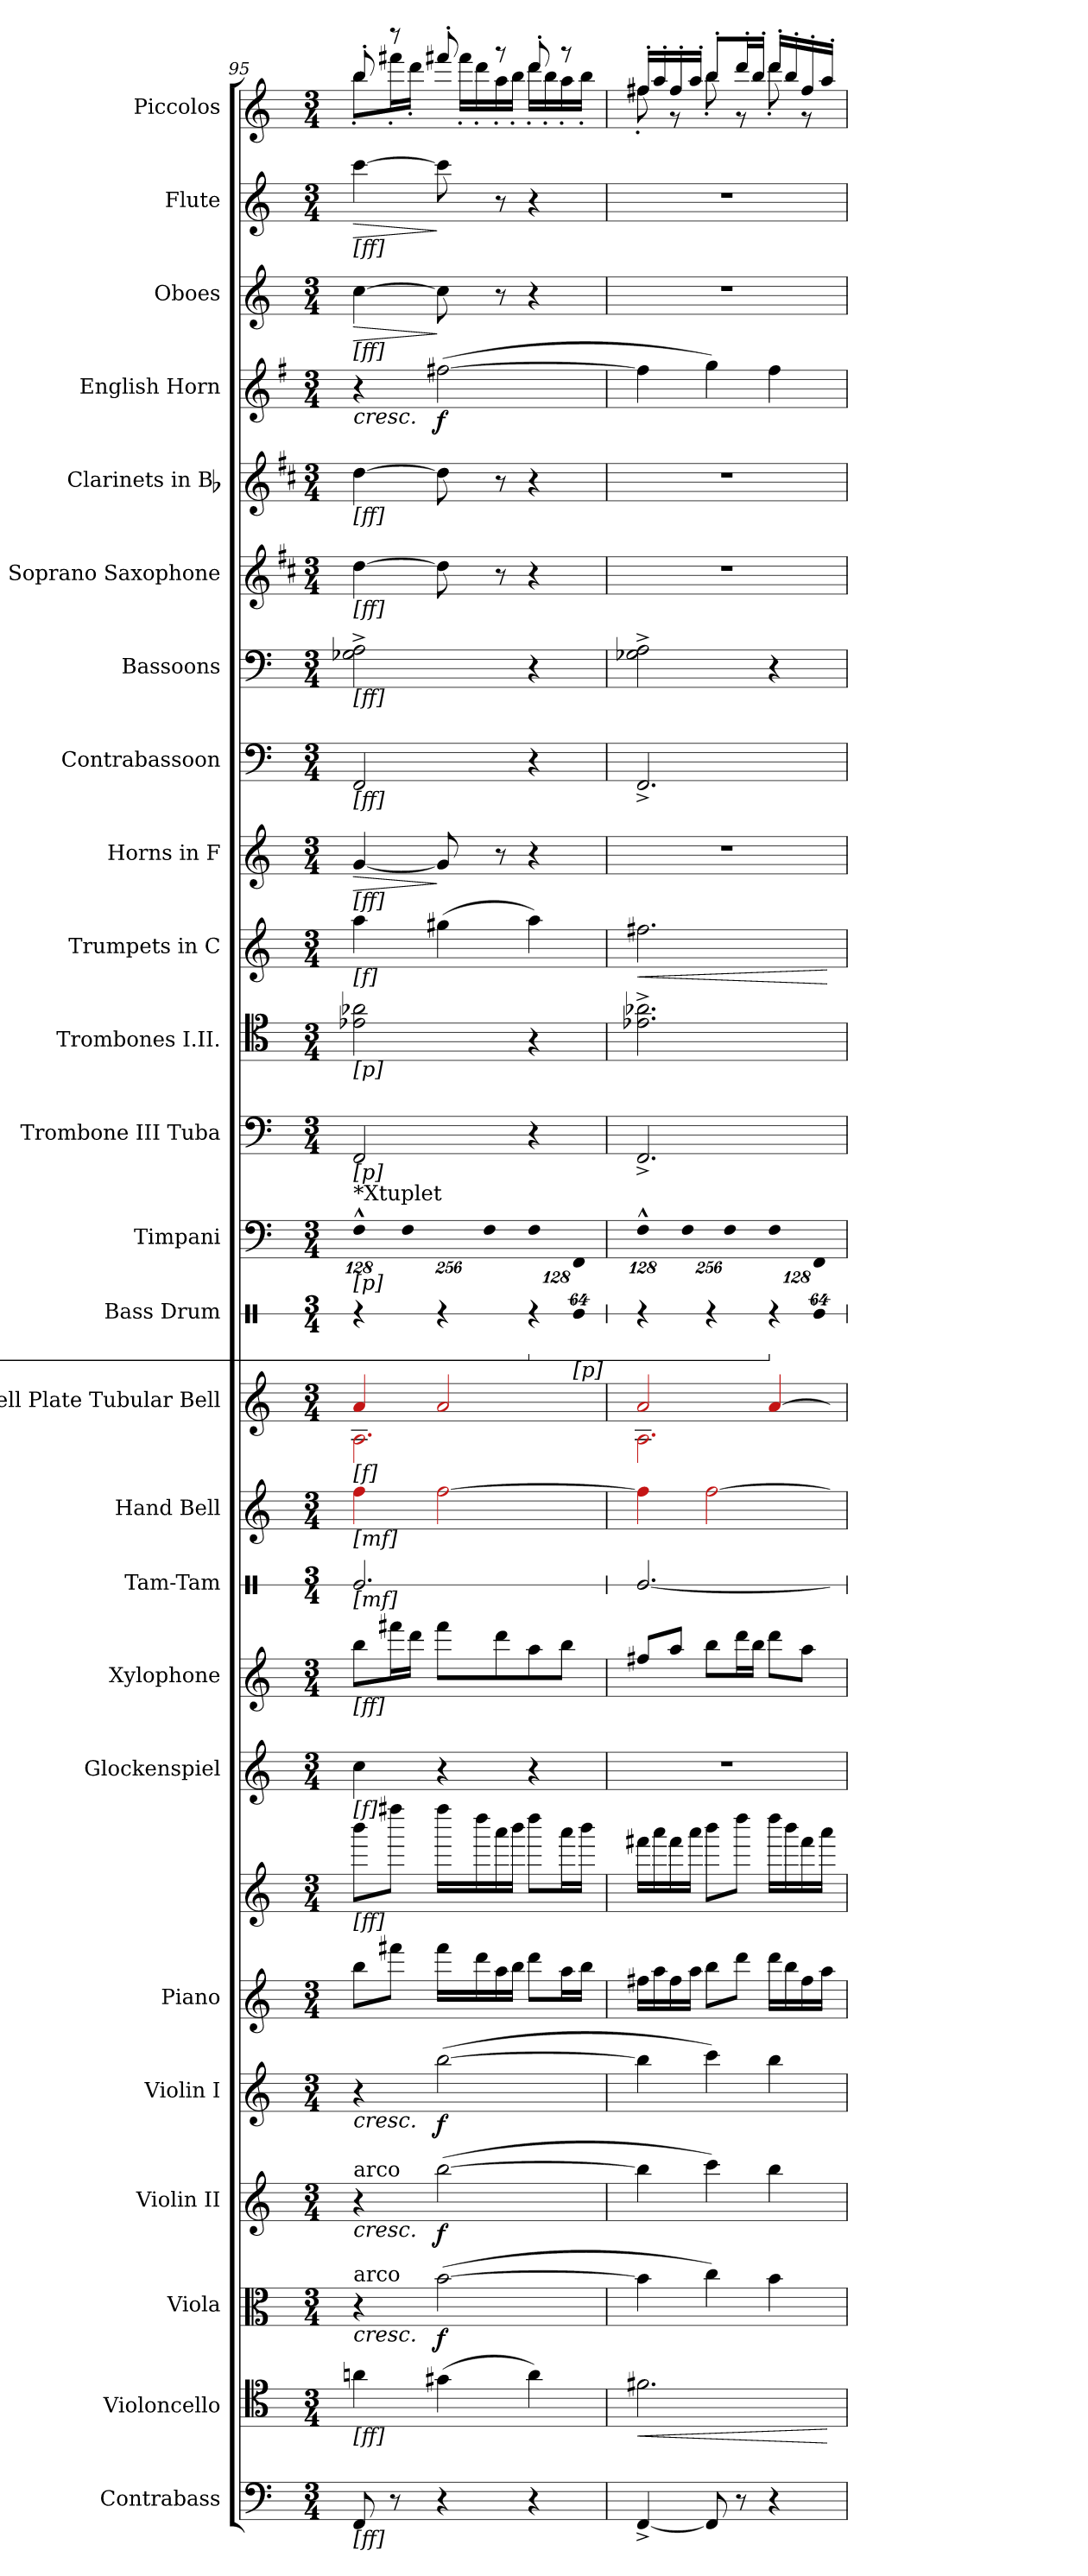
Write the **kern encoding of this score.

**kern	**kern	**dynam	**kern	**dynam	**kern	**dynam	**kern	**dynam	**kern	**kern	**kern	**kern	**kern	**kern	**kern	**kern	**kern	**kern	**kern	**kern	**dynam	**kern	**dynam	**kern	**kern	**kern	**kern	**kern	**dynam	**kern	**dynam	**kern	**dynam	**kern
*part25	*part24	*part24	*part23	*part23	*part22	*part22	*part21	*part21	*part20	*part20	*part19	*part18	*part17	*part16	*part15	*part14	*part13	*part12	*part11	*part10	*part10	*part9	*part9	*part8	*part7	*part6	*part5	*part4	*part4	*part3	*part3	*part2	*part2	*part1
*staff26	*staff25	*staff25	*staff24	*staff24	*staff23	*staff23	*staff22	*staff22	*staff21	*staff20	*staff19	*staff18	*staff17	*staff16	*staff15	*staff14	*staff13	*staff12	*staff11	*staff10	*staff10	*staff9	*staff9	*staff8	*staff7	*staff6	*staff5	*staff4	*staff4	*staff3	*staff3	*staff2	*staff2	*staff1
*I"Contrabass	*I"Violoncello	*	*I"Viola	*	*I"Violin II	*	*I"Violin I	*	*I"Piano	*	*I"Glockenspiel	*I"Xylophone	*I"Tam-Tam	*I"Hand Bell	*I"Bell Plate Tubular Bell	*I"Bass Drum	*I"Timpani	*I"Trombone III Tuba	*I"Trombones I.II.	*I"Trumpets in C	*	*I"Horns in F	*	*I"Contrabassoon	*I"Bassoons	*I"Soprano Saxophone	*I"Clarinets in Bb	*I"English Horn	*	*I"Oboes	*	*I"Flute	*	*I"Piccolos
*I'Cb.	*I'Vc.	*	*I'Vla.	*	*I'Vln. II	*	*I'Vln. I	*	*I'Pno.	*	*I'Glock.	*I'Xyl.	*	*	*	*I'B. D.	*I'Timp.	*I'Tbn.	*I'Tbn.	*	*	*I'Hn.	*	*I'Cbsn.	*I'Bsn.	*I'Sop. Sax.	*I'Cl.	*	*	*I'Ob.	*	*I'Fl.	*	*I'Picc.
!!LO:PB:g=z
*	*	*	*	*	*	*	*	*	*	*	*	*	*stria1	*	*	*stria1	*	*	*	*	*	*	*	*	*	*	*	*	*	*	*	*	*	*
*clefF4	*clefC4	*	*clefC3	*	*clefG2	*	*clefG2	*	*clefG2	*clefG2	*clefG2	*clefG2	*clefX	*clefG2	*clefG2	*clefX	*clefF4	*clefF4	*clefC4	*clefG2	*	*clefG2	*	*clefF4	*clefF4	*clefG2	*clefG2	*clefG2	*	*clefG2	*	*clefG2	*	*clefG2
*ITrd7c12	*	*	*	*	*	*	*	*	*	*	*ITrd-14c-24	*ITrd-7c-12	*	*	*	*	*	*	*	*	*	*ITrd4c7	*	*ITrd7c12	*	*ITrd1c2	*ITrd1c2	*ITrd4c7	*	*	*	*	*	*ITrd-7c-12
*k[]	*k[]	*	*k[]	*	*k[]	*	*k[]	*	*k[]	*k[]	*k[]	*k[]	*k[]	*k[]	*k[]	*k[]	*k[]	*k[]	*k[]	*k[]	*	*k[b-]	*	*k[]	*k[]	*k[]	*k[]	*k[]	*	*k[]	*	*k[]	*	*k[]
*M3/4	*M3/4	*	*M3/4	*	*M3/4	*	*M3/4	*	*M3/4	*M3/4	*M3/4	*M3/4	*M3/4	*M3/4	*M3/4	*M3/4	*M3/4	*M3/4	*M3/4	*M3/4	*	*M3/4	*	*M3/4	*M3/4	*M3/4	*M3/4	*M3/4	*	*M3/4	*	*M3/4	*	*M3/4
*MM120	*MM120	*	*MM120	*	*MM120	*	*MM120	*	*MM120	*MM120	*MM120	*MM120	*MM120	*MM120	*MM120	*MM120	*MM120	*MM120	*MM120	*MM120	*	*MM120	*	*MM120	*MM120	*MM120	*MM120	*MM120	*	*MM120	*	*MM120	*	*MM120
=95	=95	=95	=95	=95	=95	=95	=95	=95	=95	=95	=95	=95	=95	=95	=95	=95	=95	=95	=95	=95	=95	=95	=95	=95	=95	=95	=95	=95	=95	=95	=95	=95	=95	=95
!	!	!	!	!LO:HP:b	!	!	!	!	!	!	!	!	!	!	!	!	!	!	!	!	!	!	!	!	!	!	!	!	!	!	!	!	!	!
!	!	!	!	!LO:HP:n=1:b	!	!LO:HP:b	!	!	!	!	!	!	!	!	!	!	!	!	!	!	!	!	!	!	!	!	!	!	!	!	!	!	!	!
!	!	!	!	!	!	!LO:HP:n=1:b	!	!LO:HP:b	!	!	!	!	!	!	!	!	!	!	!	!	!	!	!	!	!	!	!	!	!	!	!	!	!	!
!	!	!	!	!	!	!	!	!LO:HP:n=1:b	!	!	!	!	!	!	!	!	!	!	!	!	!	!	!	!	!	!	!	!	!	!	!	!	!	!
*	*	*	*	*	*	*	*	*	*	*	*	*	*	*	*^	*	*	*	*	*	*	*	*	*	*	*	*	*	*	*	*	*	*	*
*	*	*	*	*	*	*	*	*	*	*	*	*	*	*	*	*	*	*Xbrackettup	*	*	*	*	*	*	*	*	*	*	*	*	*	*	*	*	*
!	!	!	!	!	!	!	!	!	!	!	!	!	!	!	!	!	!	!	!	!	!	!	!	!	!	!	!	!	!	!	!	!	!	!	!LO:TX:b:t=[ff]
!	!	!	!	!	!	!	!	!	!	!	!	!	!	!	!	!	!	!	!	!	!	!	!	!	!	!	!	!	!	!	!	!	!LO:TX:b:t=[ff]	!	!
!	!	!	!	!	!	!	!	!	!	!	!	!	!	!	!	!	!	!	!	!	!	!	!	!	!	!	!	!	!	!	!LO:TX:b:t=[ff]	!	!	!	!
!	!	!	!	!	!	!	!	!	!	!	!	!	!	!	!	!	!	!	!	!	!	!	!	!	!	!	!	!LO:TX:b:t=[ff]	!	!	!	!	!	!	!
!	!	!	!	!	!	!	!	!	!	!	!	!	!	!	!	!	!	!	!	!	!	!	!	!	!	!	!LO:TX:b:t=[ff]	!	!	!	!	!	!	!	!
!	!	!	!	!	!	!	!	!	!	!	!	!	!	!	!	!	!	!	!	!	!	!	!	!	!	!LO:TX:b:t=[ff]	!	!	!	!	!	!	!	!	!
!	!	!	!	!	!	!	!	!	!	!	!	!	!	!	!	!	!	!	!	!	!	!	!	!	!LO:TX:b:t=[ff]	!	!	!	!	!	!	!	!	!	!
!	!	!	!	!	!	!	!	!	!	!	!	!	!	!	!	!	!	!	!	!	!	!	!LO:TX:b:t=[ff]	!	!	!	!	!	!	!	!	!	!	!	!
!	!	!	!	!	!	!	!	!	!	!	!	!	!	!	!	!	!	!	!	!	!LO:TX:b:t=[f]	!	!	!	!	!	!	!	!	!	!	!	!	!	!
!	!	!	!	!	!	!	!	!	!	!	!	!	!	!	!	!	!	!	!	!LO:TX:b:t=[p]	!	!	!	!	!	!	!	!	!	!	!	!	!	!	!
!	!	!	!	!	!	!	!	!	!	!	!	!	!	!	!	!	!	!	!LO:TX:b:t=[p]	!	!	!	!	!	!	!	!	!	!	!	!	!	!	!	!
!	!	!	!	!	!	!	!	!	!	!	!	!	!	!	!	!	!	!LO:TX:a:t=*Xtuplet	!	!	!	!	!	!	!	!	!	!	!	!	!	!	!	!	!
!	!	!	!	!	!	!	!	!	!	!	!	!	!	!	!	!	!	!LO:TX:b:t=[p]	!	!	!	!	!	!	!	!	!	!	!	!	!	!	!	!	!
!	!	!	!	!	!	!	!	!	!	!	!	!	!	!	!LO:TX:b:t=[f]	!	!	!	!	!	!	!	!	!	!	!	!	!	!	!	!	!	!	!	!
!	!	!	!	!	!	!	!	!	!	!	!	!	!	!LO:TX:b:t=[mf]	!	!	!	!	!	!	!	!	!	!	!	!	!	!	!	!	!	!	!	!	!
!	!	!	!	!	!	!	!	!	!	!	!	!	!LO:TX:b:t=[mf]	!	!	!	!	!	!	!	!	!	!	!	!	!	!	!	!	!	!	!	!	!	!
!	!	!	!	!	!	!	!	!	!	!	!	!LO:TX:b:t=[ff]	!	!	!	!	!	!	!	!	!	!	!	!	!	!	!	!	!	!	!	!	!	!	!
!	!	!	!	!	!	!	!	!	!	!	!LO:TX:b:t=[f]	!	!	!	!	!	!	!	!	!	!	!	!	!	!	!	!	!	!	!	!	!	!	!	!
!	!	!	!	!	!	!	!	!	!	!LO:TX:b:t=[ff]	!	!	!	!	!	!	!	!	!	!	!	!	!	!	!	!	!	!	!	!	!	!	!	!	!
!	!	!	!	!	!LO:TX:a:t=arco	!	!	!	!	!	!	!	!	!	!	!	!	!	!	!	!	!	!	!	!	!	!	!	!	!	!	!	!	!	!
!	!	!	!LO:TX:a:t=arco	!	!	!	!	!	!	!	!	!	!	!	!	!	!	!	!	!	!	!	!	!	!	!	!	!	!	!	!	!	!	!	!
!	!LO:TX:b:t=[ff]	!	!	!	!	!	!	!	!	!	!	!	!	!	!	!	!	!	!	!	!	!	!	!	!	!	!	!	!	!	!	!	!	!	!
!LO:TX:b:t=[ff]	!	!	!	!	!	!	!	!	!	!	!	!	!	!	!	!	!	!	!	!	!	!	!	!	!	!	!	!	!	!	!	!	!	!	!
!	!	!	!	!	!	!	!	!	!	!	!	!	!	!	!	!	!	!LO:N:vis=4	!	!	!	!	!	!LO:HP:b	!	!	!	!	!	!LO:HP:b	!	!	!	!	!
!	!	!	!	!	!	!	!	!	!	!	!	!	!	!	!	!	!	!	!	!	!	!	!	!	!	!	!	!	!	!LO:HP:n=1:b	!	!LO:HP:b	!	!LO:HP:b	!
*	*	*	*	*	*	*	*	*	*	*	*	*	*	*	*	*	*	*	*	*	*	*	*	*	*	*	*	*	*	*	*	*	*	*	*^
8FFFi/	4ani\	.	4r	< >	4r	< >	4r	< >	8bbi\L	8bbbi\L	4cccci\	8bbbi\L	2.Rei/	4Rffi\	4Rai/	2.RAi\	4r	512%85F^^i\	2FFi/	2e-Xi\ 2a-Xi	4aai\	.	[<4ci/	>	2FFFi/	2G-Xi\^ 2Ai^	[>4cci\	[>4cci\	4r	< >	[>4cci\	>	[>4ccci\	>	8bbb'i/	8bbb'i\L
8r	.	.	.	.	.	.	.	.	8fff#Xi\J	8ffff#Xi\J	.	16ffff#Xi\L	.	.	.	.	.	.	.	.	.	.	.	.	.	.	.	.	.	.	.	.	.	.	8r	16ffff#X'i\L
!	!	!	!	!	!	!	!	!	!	!	!	!	!	!	!	!	!	!LO:N:vis=4	!	!	!	!	!	!	!	!	!	!	!	!	!	!	!	!	!	!
.	.	.	.	.	.	.	.	.	.	.	.	.	.	.	.	.	.	1024%171Fi\	.	.	.	.	.	.	.	.	.	.	.	.	.	.	.	.	.	.
.	.	.	.	.	.	.	.	.	.	.	.	16ddddi\JJ	.	.	.	.	.	.	.	.	.	.	.	.	.	.	.	.	.	.	.	.	.	.	.	16dddd'i\JJ
4r	(4g#Xi\	.	([>2bi\	f	([>2bbi\	f	([>2bbi\	f	16fff#i\LL	16ffff#i\LL	4r	8ffff#i\L	.	[>2Rffi\	2Rai/	.	4r	.	.	.	(4gg#Xi\	.	8ci/]	]	.	.	8cci\]	8cci\]	([>2bni\	f	8cci\]	]	8ccci\]	]	8ffff#X'i/	16ffff#'i\LL
.	.	.	.	.	.	.	.	.	16dddi\	16ddddi\	.	.	.	.	.	.	.	.	.	.	.	.	.	.	.	.	.	.	.	.	.	.	.	.	.	16dddd'i\
!	!	!	!	!	!	!	!	!	!	!	!	!	!	!	!	!	!	!LO:N:vis=4	!	!	!	!	!	!	!	!	!	!	!	!	!	!	!	!	!	!
.	.	.	.	.	.	.	.	.	.	.	.	.	.	.	.	.	.	1024%171Fi\	.	.	.	.	.	.	.	.	.	.	.	.	.	.	.	.	.	.
.	.	.	.	.	.	.	.	.	16aai\	16aaai\	.	8ddddi\	.	.	.	.	.	.	.	.	.	.	8r	.	.	.	8r	8r	.	.	8r	.	8r	.	8r	16aaa'i\
.	.	.	.	.	.	.	.	.	16bbi\JJ	16bbbi\JJ	.	.	.	.	.	.	.	.	.	.	.	.	.	.	.	.	.	.	.	.	.	.	.	.	.	16bbb'i\JJ
!	!	!	!	!	!	!	!	!	!	!	!	!	!	!	!	!	!LO:N:vis=4	!LO:N:vis=4	!	!	!	!	!	!	!	!	!	!	!	!	!	!	!	!	!	!
4r	4ai\)	.	.	.	.	.	.	.	8dddi\L	8ddddi\L	4r	8aaai\	.	.	.	.	512%85r	512%85Fi\	4r	4r	4aai\)	.	4r	.	4r	4r	4r	4r	.	.	4r	.	4r	.	8dddd'i/	16dddd'i\LL
.	.	.	.	.	.	.	.	.	.	.	.	.	.	.	.	.	.	.	.	.	.	.	.	.	.	.	.	.	.	.	.	.	.	.	.	16bbb'i\
.	.	.	.	.	.	.	.	.	16aai\L	16aaai\L	.	8bbbi\J	.	.	.	.	.	.	.	.	.	.	.	.	.	.	.	.	.	.	.	.	.	.	8r	16aaa'i\
!	!	!	!	!	!	!	!	!	!	!	!	!	!	!	!	!	!LO:TX:b:t=[p]	!	!	!	!	!	!	!	!	!	!	!	!	!	!	!	!	!	!	!
!	!	!	!	!	!	!	!	!	!	!	!	!	!	!	!	!	!LO:N:vis=8	!LO:N:vis=8	!	!	!	!	!	!	!	!	!	!	!	!	!	!	!	!	!	!
.	.	.	.	.	.	.	.	.	.	.	.	.	.	.	.	.	512%43Rei/	512%43FFi/	.	.	.	.	.	.	.	.	.	.	.	.	.	.	.	.	.	.
.	.	.	.	.	.	.	.	.	16bbi\JJ	16bbbi\JJ	.	.	.	.	.	.	.	.	.	.	.	.	.	.	.	.	.	.	.	.	.	.	.	.	.	16bbb'i\JJ
*	*	*	*	*	*	*	*	*	*	*	*	*	*	*	*v	*v	*	*	*	*	*	*	*	*	*	*	*	*	*	*	*	*	*	*	*v	*v
.	.	.	.	[	.	[	.	[	.	.	.	.	.	.	.	.	.	.	.	.	.	.	.	.	.	.	.	.	[	.	.	.	.	.
=96	=96	=96	=96	=96	=96	=96	=96	=96	=96	=96	=96	=96	=96	=96	=96	=96	=96	=96	=96	=96	=96	=96	=96	=96	=96	=96	=96	=96	=96	=96	=96	=96	=96	=96
!	!	!LO:HP:b	!	!	!	!	!	!	!	!	!LO:N:vis=1	!	!	!	!	!	!LO:N:vis=4	!	!	!	!LO:HP:b	!LO:N:vis=1	!	!	!	!LO:N:vis=1	!LO:N:vis=1	!	!	!LO:N:vis=1	!	!LO:N:vis=1	!	!
*	*	*	*	*	*	*	*	*	*	*	*	*	*	*	*^	*	*	*	*	*	*	*	*	*	*	*	*	*	*	*	*	*	*	*^
[<4FFF^i/	2.f#Xi\	<	4bi\]	.	4bbi\]	.	4bbi\]	.	16ff#Xi\LL	16fff#Xi\LL	2.r	8fff#Xi/L	[<2.Rei/	4Rffi\]	2Rai/	2.RAi\	4r	512%85F^^i\	2.FF^i/	2.e-Xi\^ 2.a-Xi^	2.ff#Xi\	<	2.r	.	2.FFF^i/	2G-Xi\^ 2Ai^	2.r	2.r	4bi\]	.	2.r	.	2.r	.	16fff#X'i/LL	8fff#'i\
.	.	.	.	.	.	.	.	.	16aai\	16aaai\	.	.	.	.	.	.	.	.	.	.	.	.	.	.	.	.	.	.	.	.	.	.	.	.	16aaa'i/	.
.	.	.	.	.	.	.	.	.	16ff#i\	16fff#i\	.	8aaai/J	.	.	.	.	.	.	.	.	.	.	.	.	.	.	.	.	.	.	.	.	.	.	16fff#'i/	8r
!	!	!	!	!	!	!	!	!	!	!	!	!	!	!	!	!	!	!LO:N:vis=4	!	!	!	!	!	!	!	!	!	!	!	!	!	!	!	!	!	!
.	.	.	.	.	.	.	.	.	.	.	.	.	.	.	.	.	.	1024%171Fi\	.	.	.	.	.	.	.	.	.	.	.	.	.	.	.	.	.	.
.	.	.	.	.	.	.	.	.	16aai\JJ	16aaai\JJ	.	.	.	.	.	.	.	.	.	.	.	.	.	.	.	.	.	.	.	.	.	.	.	.	16aaa'i/JJ	.
8FFFi/]	.	.	4cci\)	]	4ccci\)	]	4ccci\)	]	8bbi\L	8bbbi\L	.	8bbbi\L	.	[>2Rffi\	.	.	4r	.	.	.	.	.	.	.	.	.	.	.	4cci\)	]	.	.	.	.	8bbb'i/L	8bbb'i\
!	!	!	!	!	!	!	!	!	!	!	!	!	!	!	!	!	!	!LO:N:vis=4	!	!	!	!	!	!	!	!	!	!	!	!	!	!	!	!	!	!
.	.	.	.	.	.	.	.	.	.	.	.	.	.	.	.	.	.	1024%171Fi\	.	.	.	.	.	.	.	.	.	.	.	.	.	.	.	.	.	.
8r	.	.	.	.	.	.	.	.	8dddi\J	8ddddi\J	.	16ddddi\L	.	.	.	.	.	.	.	.	.	.	.	.	.	.	.	.	.	.	.	.	.	.	16dddd'i/L	8r
.	.	.	.	.	.	.	.	.	.	.	.	16bbbi\JJ	.	.	.	.	.	.	.	.	.	.	.	.	.	.	.	.	.	.	.	.	.	.	16bbb'i/JJ	.
!	!	!	!	!	!	!	!	!	!	!	!	!	!	!	!	!	!LO:N:vis=4	!LO:N:vis=4	!	!	!	!	!	!	!	!	!	!	!	!	!	!	!	!	!	!
4r	.	.	4bi\	.	4bbi\	.	4bbi\	.	16dddi\LL	16ddddi\LL	.	8ddddi\L	.	.	[>4Rai/	.	512%85r	512%85Fi\	.	.	.	.	.	.	.	4r	.	.	4bi\	.	.	.	.	.	16dddd'i/LL	8dddd'i\
.	.	.	.	.	.	.	.	.	16bbi\	16bbbi\	.	.	.	.	.	.	.	.	.	.	.	.	.	.	.	.	.	.	.	.	.	.	.	.	16bbb'i/	.
.	.	.	.	.	.	.	.	.	16ff#i\	16fff#i\	.	8aaai\J	.	.	.	.	.	.	.	.	.	.	.	.	.	.	.	.	.	.	.	.	.	.	16fff#'i/	8r
!	!	!	!	!	!	!	!	!	!	!	!	!	!	!	!	!	!LO:N:vis=8	!LO:N:vis=8	!	!	!	!	!	!	!	!	!	!	!	!	!	!	!	!	!	!
.	.	.	.	.	.	.	.	.	.	.	.	.	.	.	.	.	512%43Rei/	512%43FFi/	.	.	.	.	.	.	.	.	.	.	.	.	.	.	.	.	.	.
.	.	.	.	.	.	.	.	.	16aai\JJ	16aaai\JJ	.	.	.	.	.	.	.	.	.	.	.	.	.	.	.	.	.	.	.	.	.	.	.	.	16aaa'i/JJ	.
*	*	*	*	*	*	*	*	*	*	*	*	*	*	*	*v	*v	*	*	*	*	*	*	*	*	*	*	*	*	*	*	*	*	*	*	*v	*v
.	.	[	.	.	.	.	.	.	.	.	.	.	.	.	.	.	.	.	.	.	[	.	.	.	.	.	.	.	.	.	.	.	.	.
=	=	=	=	=	=	=	=	=	=	=	=	=	=	=	=	=	=	=	=	=	=	=	=	=	=	=	=	=	=	=	=	=	=	=
*-	*-	*-	*-	*-	*-	*-	*-	*-	*-	*-	*-	*-	*-	*-	*-	*-	*-	*-	*-	*-	*-	*-	*-	*-	*-	*-	*-	*-	*-	*-	*-	*-	*-	*-
